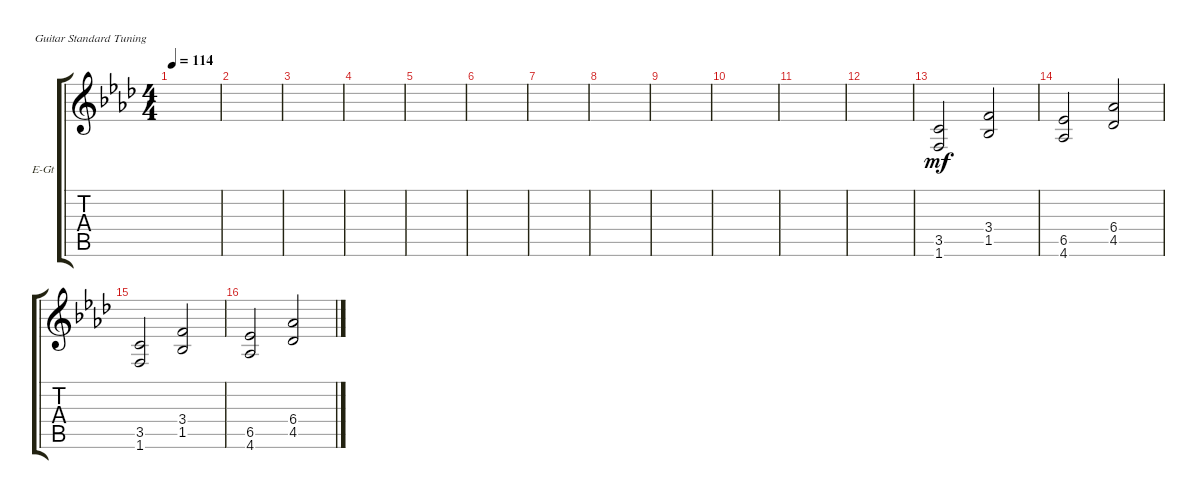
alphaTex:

\defaultSystemsLayout 4
\bracketExtendMode groupsimilarinstruments
\firstSystemTrackNameOrientation horizontal
\otherSystemsTrackNameOrientation horizontal
\track ("Guitar" "E-Gt") {instrument distortionguitar}
\staff {score tabs}
\tuning (E4 B3 G3 D3 A2 E2)
\ts (4 4)
\tempo 114
\clef g2
\scale
1.07692
\ks ab
|
\scale
0.923077 |
\scale
1.07692 |
\scale
0.923077 |
\scale
1.07692 |
\scale
0.923077 |
\scale
1.07692 |
\scale
0.923077 |
\scale
1.07692 |
\scale
0.923077 |
\scale
1.07692 |
\scale
0.923077 |
\scale
1.07692 (1.6 3.5).2{dy mf} (1.5 3.4).2 |
\scale
0.923077 (4.6 6.5).2 (4.5 6.4).2 |
\scale
1.07692 (1.6 3.5).2 (1.5 3.4).2 |
\scale
0.923077 (4.6 6.5).2 (4.5 6.4).2
